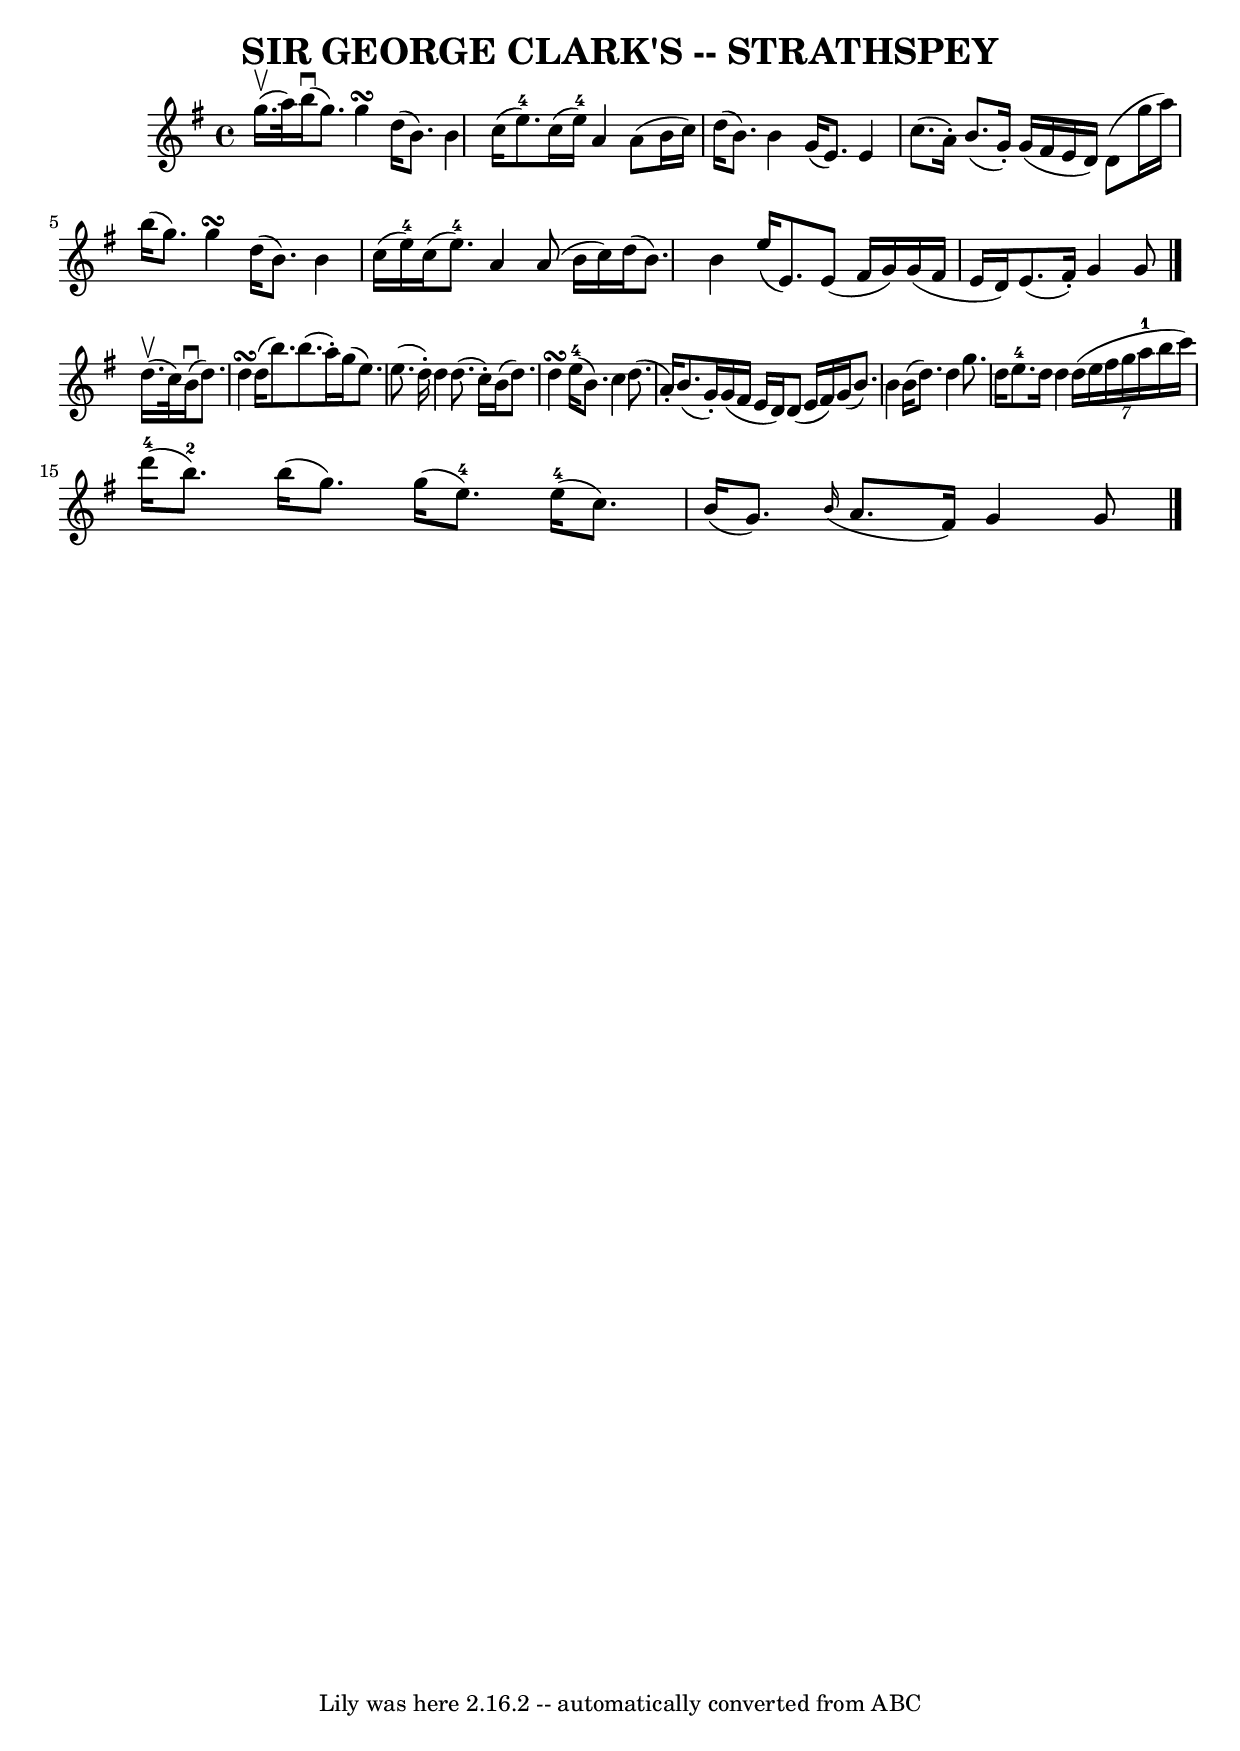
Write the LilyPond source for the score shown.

\version "2.16.2"
\include "Mammoth.ily"
\header {
  %% book = "Ryan's Mammoth Collection of Fiddle Tunes"
  composer = ""
  crossRefNumber = "1"
  footnotes = ""
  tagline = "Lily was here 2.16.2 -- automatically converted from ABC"
  title = "SIR GEORGE CLARK'S -- STRATHSPEY"

}
voicedefault =  {


  \override Staff.TimeSignature #'style = #'C
  \time 4/4 
  \key g \major
  g''16. (^\upbow a''32)   |
  b''16 (^\downbow g''8.) g''4\turn d''16 (b'8.) b'4    |
  
  c''16 (e''8.-4) c''16 (e''16-4) a'4 a'8 (b'16    
  c''16)   |
  d''16 (b'8.) b'4 g'16 (e'8.) e'4     |
  c''8. (a'16-.) b'8. (g'16-.) g'16 (fis'16 e'16 
  d'16) d'8 (g''16 a''16)   |
  b''16 (g''8.)   
  g''4\turn d''16 (b'8.) b'4    |
  c''16 (e''16-4)   
  c''16 (e''8.-4) a'4 a'8 (b'16 c''16)   |
  d''16 (b'8.) b'4 e''16 (e'8.) e'8 (fis'16 g'16)    |
  g'16 (fis'16 e'16 d'16) e'8. (fis'16-.) g'4    
  g'8    \bar "|." d''16. (^\upbow c''32)   |
  b'16 (^\downbow d''8.) d''4\turn d''16 (b''8.) b''8. (a''16-.)   |
  g''16 (e''8.) e''8. (d''16-.) d''4 d''8. (
  c''16-.)   |
  b'16 (d''8.) d''4\turn e''16-4(
  b'8.) c''4    |
  d''8. (a'16-.) b'8. (g'16-.) g'16 (fis'16 e'16 d'16) d'8 (e'16 fis'16)   |
  g'16 (b'8.) b'4 b'16 (d''8.) d''4    |
  g''8. d''16    
  e''8.-4 d''16 d''4    \times 6/7 { d''16 (e''16 fis''16    
				     g''16 a''16-1 b''16 c'''16) 
				   }   |
  d'''16-4(
  b''8.-2) b''16 (g''8.) g''16 (e''8.-4) e''16-4(
  c''8.)   |
  b'16 (g'8.)   \grace { b'16 (
		       } a'8.    
  fis'16) g'4 g'8    \bar "|."   

}

\score{
  <<

    \context Staff="default"
    {
      \voicedefault 
      
    }

  >>
  \layout {
    
  }
  \midi {
  }

}
